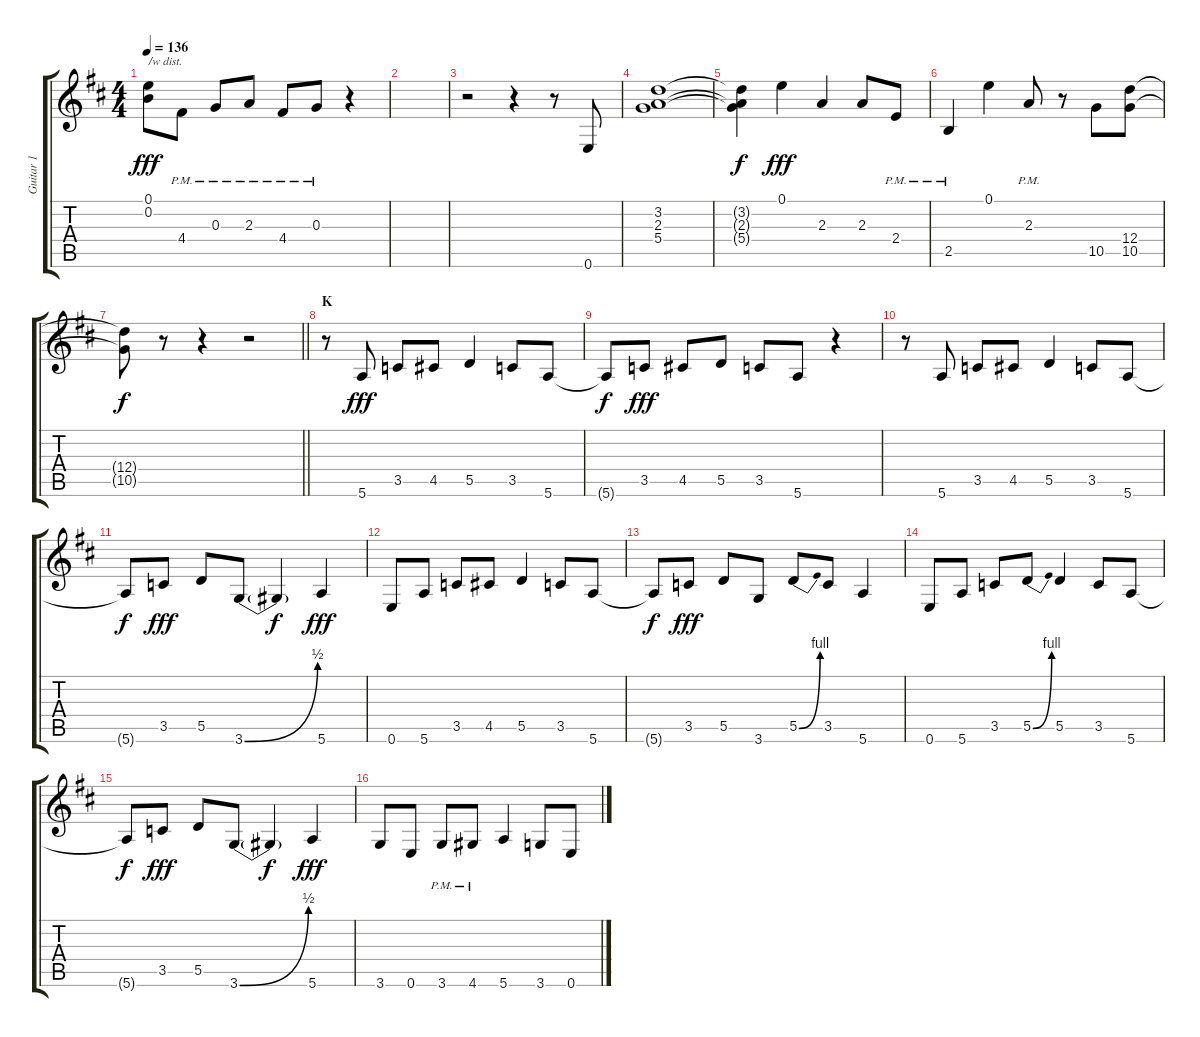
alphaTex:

\track ("Guitar 1" "Guitar 1") {instrument overdrivenguitar}
\staff {score tabs}
\tuning (E4 B3 G3 D3 A2 E2) {hide}
\ts (4 4)
\tempo 136
\clef g2
\ks d
(0.1 0.2).8{txt "/w dist." dy fff instrument overdrivenguitar} 4.4{pm}.8 0.3{pm}.8 2.3{pm}.8 4.4{pm}.8 0.3{pm}.8 r.4 |
|
r.2 r.4 r.8 0.6.8 |
(3.2 2.3 5.4).1 |
(3.2{t} 2.3{t} 5.4{t}).4{dy f} 0.1.4{dy fff} 2.3.4 2.3.8 2.4{pm}.8 |
2.5{pm}.4 0.1.4 2.3{pm}.8 r.8 10.5.8 (12.4 10.5).8 |
\barLineRight lightlight
(12.4{t} 10.5{t}).8{dy f} r.8 r.4 r.2 |
\section ("" "K")
r.8 5.6.8{dy fff} 3.5.8 4.5.8 5.5.4 3.5.8 5.6.8 |
5.6{t}.8{dy f} 3.5.8{dy fff} 4.5.8 5.5.8 3.5.8 5.6.8 r.4 |
r.8 5.6.8 3.5.8 4.5.8 5.5.4 3.5.8 5.6.8 |
5.6{t}.8{dy f} 3.5.8{dy fff} 5.5.8 3.6{be (bend 0 0 60 2)}.8 3.6{t}.4{dy f} 5.6.4{dy fff} |
0.6.8 5.6.8 3.5.8 4.5.8 5.5.4 3.5.8 5.6.8 |
5.6{t}.8{dy f} 3.5.8{dy fff} 5.5.8 3.6.8 5.5{be (bend 0 0 60 4)}.8 3.5.8 5.6.4 |
0.6.8 5.6.8 3.5.8 5.5{be (bend 0 0 60 4)}.8 5.5.4 3.5.8 5.6.8 |
5.6{t}.8{dy f} 3.5.8{dy fff} 5.5.8 3.6{be (bend 0 0 60 2)}.8 3.6{t}.4{dy f} 5.6.4{dy fff} |
3.6.8 0.6.8 3.6{pm}.8 4.6{pm}.8 5.6.4 3.6.8 0.6.8
